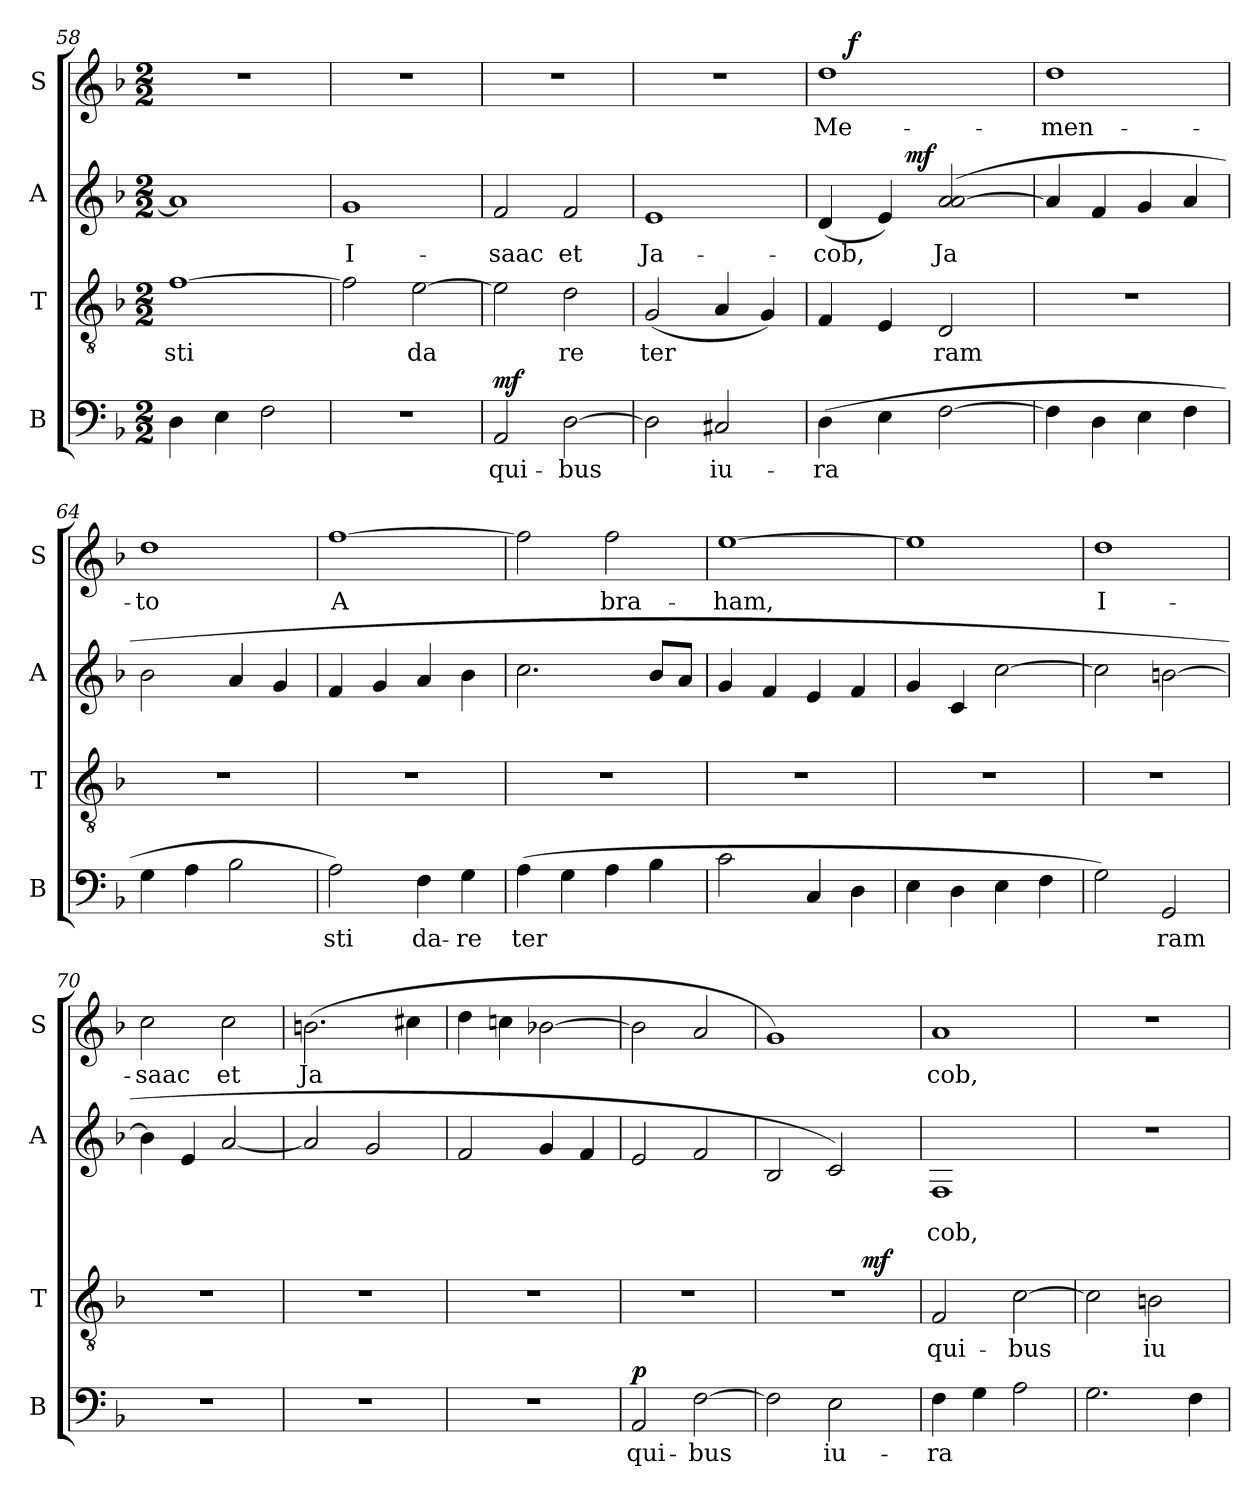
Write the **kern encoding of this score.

**kern	**text	**dynam	**kern	**text	**dynam	**kern	**text	**text	**dynam	**kern	**text	**dynam
*part4	*part4	*part4	*part3	*part3	*part3	*part2	*part2	*part2	*part2	*part1	*part1	*part1
*staff4	*staff4	*staff4	*staff3	*staff3	*staff3	*staff2	*staff2	*staff2	*staff2	*staff1	*staff1	*staff1
*I"B	*	*	*I"T	*	*	*I"A	*	*	*	*I"S	*	*
*I'B	*	*	*I'T	*	*	*I'A	*	*	*	*I'S	*	*
*clefF4	*	*	*clefGv2	*	*	*clefG2	*	*	*	*clefG2	*	*
*k[b-]	*	*	*k[b-]	*	*	*k[b-]	*	*	*	*k[b-]	*	*
*F:	*	*	*F:	*	*	*F:	*	*	*	*F:	*	*
*M2/2	*	*	*M2/2	*	*	*M2/2	*	*	*	*M2/2	*	*
=58	=58	=58	=58	=58	=58	=58	=58	=58	=58	=58	=58	=58
!	!LO:LY:b:cj	!	!	!LO:LY:b:cj	!	!	!LO:LY:b:cj	!	!	!	!	!
4D\	.	.	[>1f	-sti	.	1a]	.	.	.	1r	.	.
!	!LO:LY:b:cj	!	!	!	!	!	!	!	!	!	!	!
4E\	.	.	.	.	.	.	.	.	.	.	.	.
!	!LO:LY:b:cj	!	!	!	!	!	!	!	!	!	!	!
2F\	.	.	.	.	.	.	.	.	.	.	.	.
=59	=59	=59	=59	=59	=59	=59	=59	=59	=59	=59	=59	=59
!	!	!	!	!LO:LY:b:cj	!	!	!LO:LY:b:cj	!	!	!	!	!
1r	.	.	2f\]	.	.	1g	I-	.	.	1r	.	.
!	!	!	!	!LO:LY:b:cj	!	!	!	!	!	!	!	!
.	.	.	[>2e\	da-	.	.	.	.	.	.	.	.
=60	=60	=60	=60	=60	=60	=60	=60	=60	=60	=60	=60	=60
!	!LO:LY:b:cj	!LO:DY:a	!	!LO:LY:b:cj	!	!	!LO:LY:b:cj	!	!	!	!	!
2AA/	qui-	mf	2e\]	--	.	2f/	-saac	.	.	1r	.	.
!	!LO:LY:b:cj	!	!	!LO:LY:b:cj	!	!	!LO:LY:b:cj	!	!	!	!	!
[>2D\	-bus	.	2d\	-re	.	2f/	et	.	.	.	.	.
=61	=61	=61	=61	=61	=61	=61	=61	=61	=61	=61	=61	=61
!	!LO:LY:b:cj	!	!	!LO:LY:b:cj	!	!	!LO:LY:b:cj	!	!	!	!	!
2D\]	.	.	(<2G/	ter-	.	1e	Ja-	.	.	1r	.	.
!	!LO:LY:b:cj	!	!	!LO:LY:b:cj	!	!	!	!	!	!	!	!
2C#X/	iu-	.	4A/	--	.	.	.	.	.	.	.	.
!	!	!	!	!LO:LY:b:cj	!	!	!	!	!	!	!	!
.	.	.	4G/)	--	.	.	.	.	.	.	.	.
!!LO:LB:g=z
=62	=62	=62	=62	=62	=62	=62	=62	=62	=62	=62	=62	=62
!	!LO:LY:b:cj	!	!	!LO:LY:b:cj	!	!	!LO:LY:b:cj	!	!	!	!LO:LY:b:cj	!
*	*	*	*	*	*	*^	*	*	*	*^	*	*
(>4D\	-ra-	.	4F/	--	.	(<4d/	4ryy	-cob,	.	.	1dd	8ryy	Me-	.
!	!	!	!	!	!	!	!	!	!	!	!	!	!	!LO:DY:a
.	.	.	.	.	.	.	.	.	.	.	.	2..ryy	.	f
!	!LO:LY:b:cj	!	!	!LO:LY:b:cj	!	!	!	!LO:LY:b:cj	!	!	!	!	!	!
4E\	--	.	4E/	--	.	4e/)	16..ryy	.	.	.	.	.	.	.
!	!	!	!	!	!	!	!	!	!	!LO:DY:a	!	!	!	!
.	.	.	.	.	.	.	2ryy	.	.	mf	.	.	.	.
!	!LO:LY:b:cj	!	!	!LO:LY:b:cj	!	!	!	!LO:LY:b:cj	!	!	!	!	!	!
[>2F\	--	.	2D/	-ram	.	(>2a/ [<2a/	.	Ja-	.	.	.	.	.	.
.	.	.	.	.	.	.	8ryy	.	.	.	.	.	.	.
.	.	.	.	.	.	.	64ryy	.	.	.	.	.	.	.
=63	=63	=63	=63	=63	=63	=63	=63	=63	=63	=63	=63	=63	=63	=63
!	!LO:LY:b:cj	!	!	!	!	!	!	!LO:LY:b:cj	!	!	!	!	!LO:LY:b:cj	!
*	*	*	*	*	*	*v	*v	*	*	*	*	*	*	*
*	*	*	*	*	*	*	*	*	*	*v	*v	*	*
4F\]	--	.	1r	.	.	4a/]	--	.	.	1dd	-men-	.
!	!LO:LY:b:cj	!	!	!	!	!	!LO:LY:b:cj	!	!	!	!	!
4D\	--	.	.	.	.	4f/	--	.	.	.	.	.
!	!LO:LY:b:cj	!	!	!	!	!	!LO:LY:b:cj	!	!	!	!	!
4E\	--	.	.	.	.	4g/	--	.	.	.	.	.
!	!LO:LY:b:cj	!	!	!	!	!	!LO:LY:b:cj	!	!	!	!	!
4F\	--	.	.	.	.	4a/	--	.	.	.	.	.
=64	=64	=64	=64	=64	=64	=64	=64	=64	=64	=64	=64	=64
!	!LO:LY:b:cj	!	!	!	!	!	!LO:LY:b:cj	!	!	!	!LO:LY:b:cj	!
4G\	--	.	1r	.	.	2b-\	--	.	.	1dd	-to	.
!	!LO:LY:b:cj	!	!	!	!	!	!	!	!	!	!	!
4A\	--	.	.	.	.	.	.	.	.	.	.	.
!	!LO:LY:b:cj	!	!	!	!	!	!LO:LY:b:cj	!	!	!	!	!
2B-\	--	.	.	.	.	4a/	--	.	.	.	.	.
!	!	!	!	!	!	!	!LO:LY:b:cj	!	!	!	!	!
.	.	.	.	.	.	4g/	--	.	.	.	.	.
=65	=65	=65	=65	=65	=65	=65	=65	=65	=65	=65	=65	=65
!	!LO:LY:b:cj	!	!	!	!	!	!LO:LY:b:cj	!	!	!	!LO:LY:b:cj	!
2A\)	-sti	.	1r	.	.	4f/	--	.	.	[>1ff	A-	.
!	!	!	!	!	!	!	!LO:LY:b:cj	!	!	!	!	!
.	.	.	.	.	.	4g/	--	.	.	.	.	.
!	!LO:LY:b:cj	!	!	!	!	!	!LO:LY:b:cj	!	!	!	!	!
4F\	da-	.	.	.	.	4a/	--	.	.	.	.	.
!	!LO:LY:b:cj	!	!	!	!	!	!LO:LY:b:cj	!	!	!	!	!
4G\	-re	.	.	.	.	4b-\	--	.	.	.	.	.
=66	=66	=66	=66	=66	=66	=66	=66	=66	=66	=66	=66	=66
!	!LO:LY:b:cj	!	!	!	!	!	!LO:LY:b:cj	!	!	!	!LO:LY:b:cj	!
(>4A\	ter-	.	1r	.	.	2.cc\	--	.	.	2ff\]	--	.
!	!LO:LY:b:cj	!	!	!	!	!	!	!	!	!	!	!
4G\	--	.	.	.	.	.	.	.	.	.	.	.
!	!LO:LY:b:cj	!	!	!	!	!	!	!	!	!	!LO:LY:b:cj	!
4A\	--	.	.	.	.	.	.	.	.	2ff\	-bra-	.
!	!LO:LY:b:cj	!	!	!	!	!	!LO:LY:b:cj	!	!	!	!	!
4B-\	--	.	.	.	.	8b-/L	--	.	.	.	.	.
!	!	!	!	!	!	!	!LO:LY:b:cj	!	!	!	!	!
.	.	.	.	.	.	8a/J	--	.	.	.	.	.
=67	=67	=67	=67	=67	=67	=67	=67	=67	=67	=67	=67	=67
!	!LO:LY:b:cj	!	!	!	!	!	!LO:LY:b:cj	!	!	!	!LO:LY:b:cj	!
2c\	--	.	1r	.	.	4g/	--	.	.	[>1ee	-ham,	.
!	!	!	!	!	!	!	!LO:LY:b:cj	!	!	!	!	!
.	.	.	.	.	.	4f/	--	.	.	.	.	.
!	!LO:LY:b:cj	!	!	!	!	!	!LO:LY:b:cj	!	!	!	!	!
4C/	--	.	.	.	.	4e/	--	.	.	.	.	.
!	!LO:LY:b:cj	!	!	!	!	!	!LO:LY:b:cj	!	!	!	!	!
4D\	--	.	.	.	.	4f/	--	.	.	.	.	.
=68	=68	=68	=68	=68	=68	=68	=68	=68	=68	=68	=68	=68
!	!LO:LY:b:cj	!	!	!	!	!	!LO:LY:b:cj	!	!	!	!LO:LY:b:cj	!
4E\	--	.	1r	.	.	4g/	--	.	.	1ee]	.	.
!	!LO:LY:b:cj	!	!	!	!	!	!LO:LY:b:cj	!	!	!	!	!
4D\	--	.	.	.	.	4c/	--	.	.	.	.	.
!	!LO:LY:b:cj	!	!	!	!	!	!LO:LY:b:cj	!	!	!	!	!
4E\	--	.	.	.	.	[>2cc\	--	.	.	.	.	.
!	!LO:LY:b:cj	!	!	!	!	!	!	!	!	!	!	!
4F\	--	.	.	.	.	.	.	.	.	.	.	.
=69	=69	=69	=69	=69	=69	=69	=69	=69	=69	=69	=69	=69
!	!LO:LY:b:cj	!	!	!	!	!	!LO:LY:b:cj	!	!	!	!LO:LY:b:cj	!
2G\)	--	.	1r	.	.	2cc\]	--	.	.	1dd	I-	.
!	!LO:LY:b:cj	!	!	!	!	!	!LO:LY:b:cj	!	!	!	!	!
2GG/	-ram	.	.	.	.	[<2bn\	--	.	.	.	.	.
!!LO:LB:g=z
=70	=70	=70	=70	=70	=70	=70	=70	=70	=70	=70	=70	=70
!	!	!	!	!	!	!	!LO:LY:b:cj	!	!	!	!LO:LY:b:cj	!
1r	.	.	1r	.	.	4b\]	--	.	.	2cc\	-saac	.
!	!	!	!	!	!	!	!LO:LY:b:cj	!	!	!	!	!
.	.	.	.	.	.	4e/	--	.	.	.	.	.
!	!	!	!	!	!	!	!LO:LY:b:cj	!	!	!	!LO:LY:b:cj	!
.	.	.	.	.	.	[<2a/	--	.	.	2cc\	et	.
=71	=71	=71	=71	=71	=71	=71	=71	=71	=71	=71	=71	=71
!	!	!	!	!	!	!	!LO:LY:b:cj	!	!	!	!LO:LY:b:cj	!
1r	.	.	1r	.	.	2a/]	--	.	.	(>2.bn\	Ja-	.
!	!	!	!	!	!	!	!LO:LY:b:cj	!	!	!	!	!
.	.	.	.	.	.	2g/	--	.	.	.	.	.
!	!	!	!	!	!	!	!	!	!	!	!LO:LY:b:cj	!
.	.	.	.	.	.	.	.	.	.	4cc#X\	--	.
=72	=72	=72	=72	=72	=72	=72	=72	=72	=72	=72	=72	=72
!	!	!	!	!	!	!	!LO:LY:b:cj	!	!	!	!LO:LY:b:cj	!
1r	.	.	1r	.	.	2f/	--	.	.	4dd\	--	.
!	!	!	!	!	!	!	!	!	!	!	!LO:LY:b:cj	!
.	.	.	.	.	.	.	.	.	.	4ccn\	--	.
!	!	!	!	!	!	!	!LO:LY:b:cj	!	!	!	!LO:LY:b:cj	!
.	.	.	.	.	.	4g/	--	.	.	[>2b-X\	--	.
!	!	!	!	!	!	!	!LO:LY:b:cj	!	!	!	!	!
.	.	.	.	.	.	4f/	--	.	.	.	.	.
=73	=73	=73	=73	=73	=73	=73	=73	=73	=73	=73	=73	=73
!	!LO:LY:b:cj	!LO:DY:a	!	!	!	!	!LO:LY:b:cj	!	!	!	!LO:LY:b:cj	!
2AA/	qui-	p	1r	.	.	2e/	--	.	.	2b-\]	--	.
!	!LO:LY:b:cj	!	!	!	!	!	!LO:LY:b:cj	!	!	!	!LO:LY:b:cj	!
[>2F\	-bus	.	.	.	.	2f/	--	.	.	2a/	--	.
=74	=74	=74	=74	=74	=74	=74	=74	=74	=74	=74	=74	=74
!	!LO:LY:b:cj	!	!	!	!	!	!LO:LY:b:cj	!	!	!	!LO:LY:b:cj	!
*	*	*	*^	*	*	*	*	*	*	*	*	*
2F\]	.	.	1r	2ryy	.	.	2B-/	--	.	.	1g)	--	.
!	!LO:LY:b:cj	!	!	!	!	!	!	!LO:LY:b:cj	!	!	!	!	!
2E\	iu-	.	.	8.ryy	.	.	2c/)	--	.	.	.	.	.
!	!	!	!	!	!	!LO:DY:b	!	!	!	!	!	!	!
.	.	.	.	4ryy	.	mf	.	.	.	.	.	.	.
.	.	.	.	16ryy	.	.	.	.	.	.	.	.	.
=75	=75	=75	=75	=75	=75	=75	=75	=75	=75	=75	=75	=75	=75
!	!LO:LY:b:cj	!	!	!	!LO:LY:b:cj	!	!	!LO:LY:b:cj	!LO:LY:b:cj	!	!	!LO:LY:b:cj	!
*	*	*	*v	*v	*	*	*	*	*	*	*	*	*
4F\	-ra-	.	2F/	qui-	.	1F	--	-cob,	.	1a	-cob,	.
!	!LO:LY:b:cj	!	!	!	!	!	!	!	!	!	!	!
4G\	--	.	.	.	.	.	.	.	.	.	.	.
!	!LO:LY:b:cj	!	!	!LO:LY:b:cj	!	!	!	!	!	!	!	!
2A\	--	.	[>2c\	-bus	.	.	.	.	.	.	.	.
=76	=76	=76	=76	=76	=76	=76	=76	=76	=76	=76	=76	=76
!	!LO:LY:b:cj	!	!	!LO:LY:b:cj	!	!	!	!	!	!	!	!
2.G\	--	.	2c\]	.	.	1r	.	.	.	1r	.	.
!	!	!	!	!LO:LY:b:cj	!	!	!	!	!	!	!	!
.	.	.	2Bn\	iu-	.	.	.	.	.	.	.	.
!	!LO:LY:b:cj	!	!	!	!	!	!	!	!	!	!	!
4F\	--	.	.	.	.	.	.	.	.	.	.	.
=	=	=	=	=	=	=	=	=	=	=	=	=
*-	*-	*-	*-	*-	*-	*-	*-	*-	*-	*-	*-	*-
